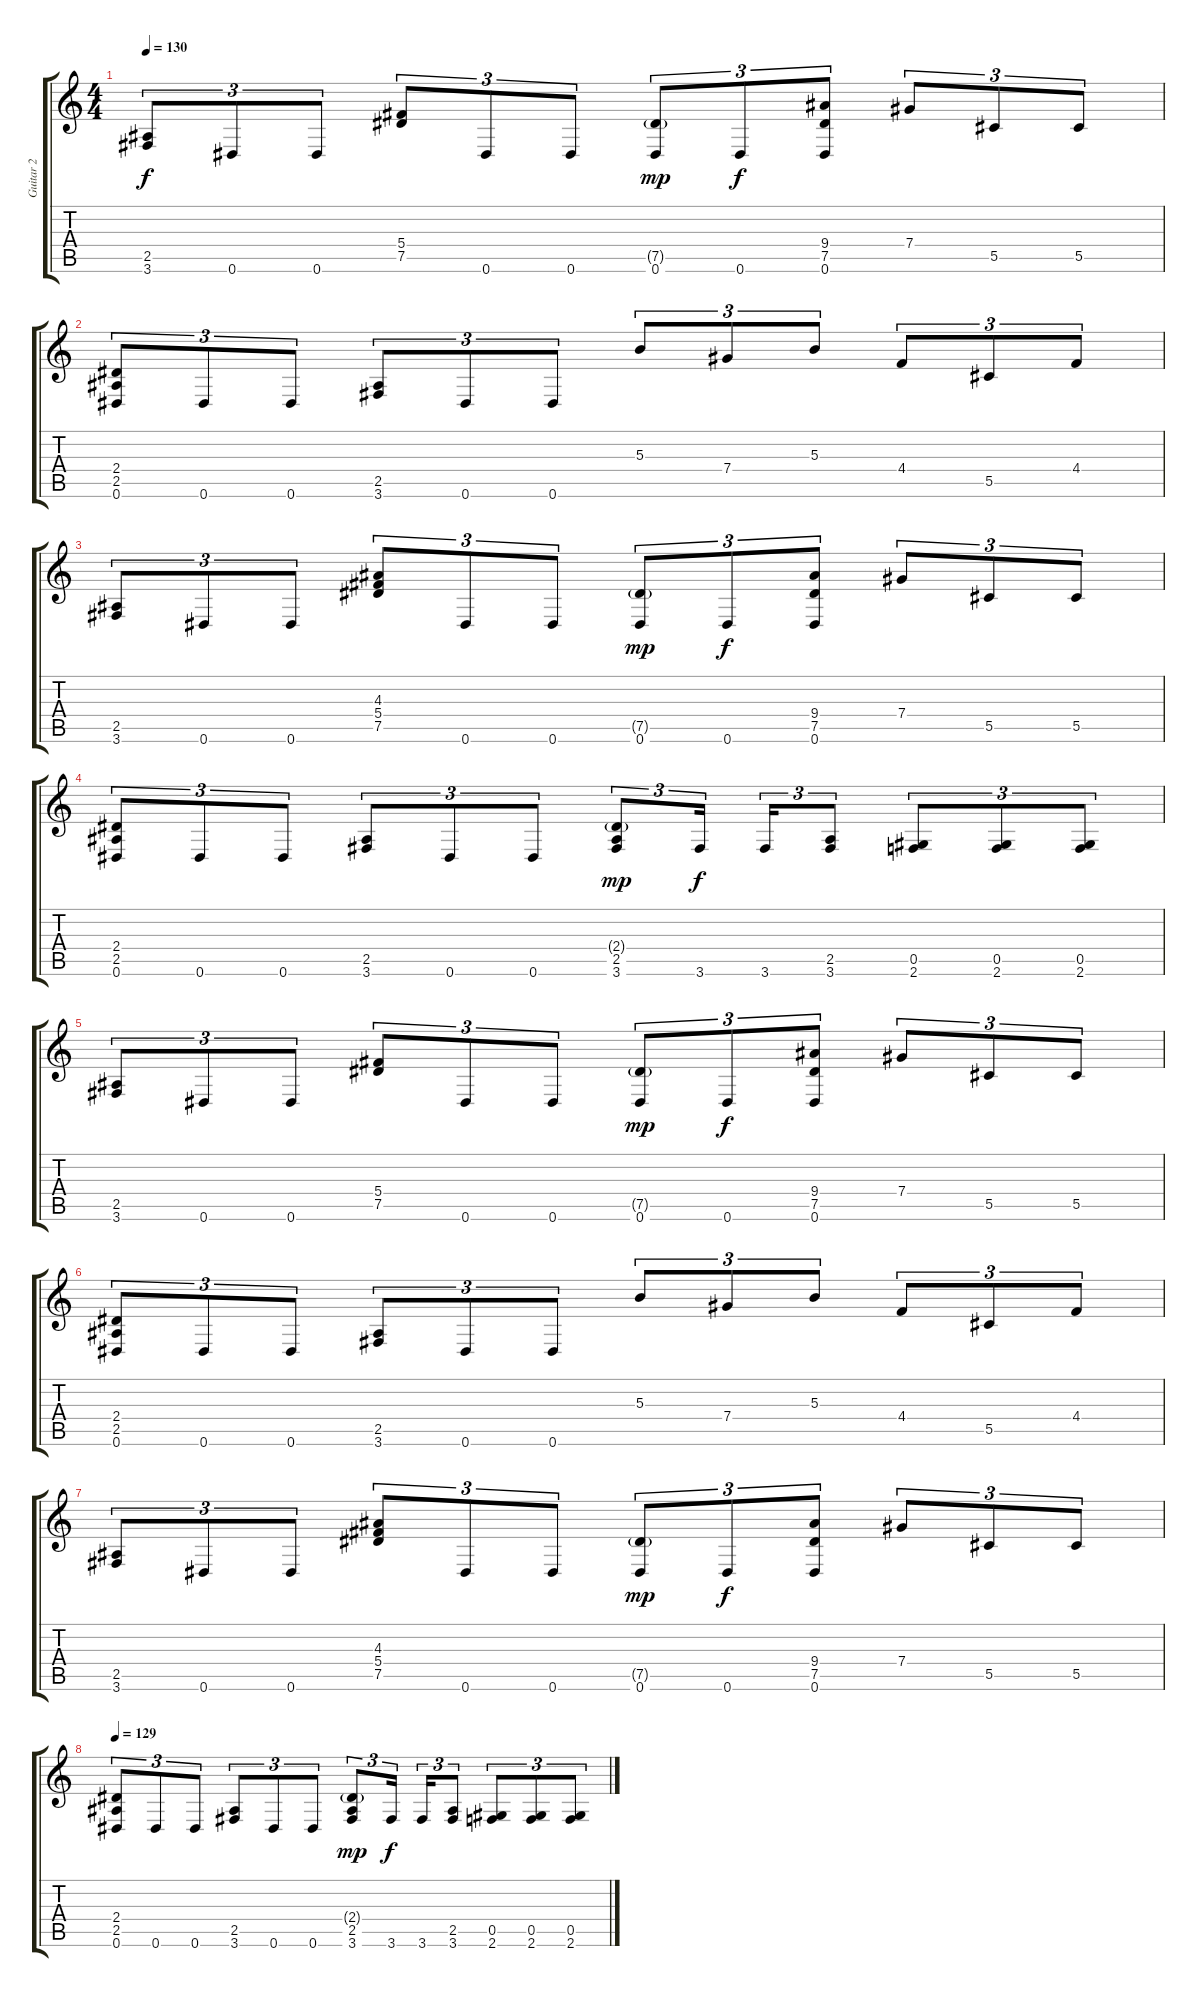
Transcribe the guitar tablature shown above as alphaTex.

\track ("Guitar 2" "Guitar 2") {instrument distortionguitar}
\staff {score tabs}
\tuning (Eb4 Bb3 Gb3 Db3 Ab2 Eb2) {hide}
\ts (4 4)
\tempo 130
\clef g2
\ks c
(2.5 3.6).8{tu (3 2) dy f volume 16 instrument distortionguitar} 0.6.8{tu (3 2)} 0.6.8{tu (3 2)} (5.4 7.5).8{tu (3 2)} 0.6.8{tu (3 2)} 0.6.8{tu (3 2)} (7.5{g} 0.6).8{tu (3 2) dy mp} 0.6.8{tu (3 2) dy f} (9.4 7.5 0.6).8{tu (3 2)} 7.4.8{tu (3 2)} 5.5.8{tu (3 2)} 5.5.8{tu (3 2)} |
(2.4 2.5 0.6).8{tu (3 2)} 0.6.8{tu (3 2)} 0.6.8{tu (3 2)} (2.5 3.6).8{tu (3 2)} 0.6.8{tu (3 2)} 0.6.8{tu (3 2)} 5.3.8{tu (3 2)} 7.4.8{tu (3 2)} 5.3.8{tu (3 2)} 4.4.8{tu (3 2)} 5.5.8{tu (3 2)} 4.4.8{tu (3 2)} |
(2.5 3.6).8{tu (3 2)} 0.6.8{tu (3 2)} 0.6.8{tu (3 2)} (4.3 5.4 7.5).8{tu (3 2)} 0.6.8{tu (3 2)} 0.6.8{tu (3 2)} (7.5{g} 0.6).8{tu (3 2) dy mp} 0.6.8{tu (3 2) dy f} (9.4 7.5 0.6).8{tu (3 2)} 7.4.8{tu (3 2)} 5.5.8{tu (3 2)} 5.5.8{tu (3 2)} |
(2.4 2.5 0.6).8{tu (3 2)} 0.6.8{tu (3 2)} 0.6.8{tu (3 2)} (2.5 3.6).8{tu (3 2)} 0.6.8{tu (3 2)} 0.6.8{tu (3 2)} (2.4{g} 2.5 3.6).8{tu (3 2) dy mp} 3.6.16{tu (3 2) dy f} 3.6.16{tu (3 2)} (2.5 3.6).8{tu (3 2)} (0.5 2.6).8{tu (3 2)} (0.5 2.6).8{tu (3 2)} (0.5 2.6).8{tu (3 2)} |
(2.5 3.6).8{tu (3 2) volume 16 instrument distortionguitar} 0.6.8{tu (3 2)} 0.6.8{tu (3 2)} (5.4 7.5).8{tu (3 2)} 0.6.8{tu (3 2)} 0.6.8{tu (3 2)} (7.5{g} 0.6).8{tu (3 2) dy mp} 0.6.8{tu (3 2) dy f} (9.4 7.5 0.6).8{tu (3 2)} 7.4.8{tu (3 2)} 5.5.8{tu (3 2)} 5.5.8{tu (3 2)} |
(2.4 2.5 0.6).8{tu (3 2)} 0.6.8{tu (3 2)} 0.6.8{tu (3 2)} (2.5 3.6).8{tu (3 2)} 0.6.8{tu (3 2)} 0.6.8{tu (3 2)} 5.3.8{tu (3 2)} 7.4.8{tu (3 2)} 5.3.8{tu (3 2)} 4.4.8{tu (3 2)} 5.5.8{tu (3 2)} 4.4.8{tu (3 2)} |
(2.5 3.6).8{tu (3 2)} 0.6.8{tu (3 2)} 0.6.8{tu (3 2)} (4.3 5.4 7.5).8{tu (3 2)} 0.6.8{tu (3 2)} 0.6.8{tu (3 2)} (7.5{g} 0.6).8{tu (3 2) dy mp} 0.6.8{tu (3 2) dy f} (9.4 7.5 0.6).8{tu (3 2)} 7.4.8{tu (3 2)} 5.5.8{tu (3 2)} 5.5.8{tu (3 2)} |
\tempo 129
(2.4 2.5 0.6).8{tu (3 2)} 0.6.8{tu (3 2)} 0.6.8{tu (3 2)} (2.5 3.6).8{tu (3 2)} 0.6.8{tu (3 2)} 0.6.8{tu (3 2)} (2.4{g} 2.5 3.6).8{tu (3 2) dy mp} 3.6.16{tu (3 2) dy f} 3.6.16{tu (3 2)} (2.5 3.6).8{tu (3 2)} (0.5 2.6).8{tu (3 2)} (0.5 2.6).8{tu (3 2)} (0.5 2.6).8{tu (3 2)}
